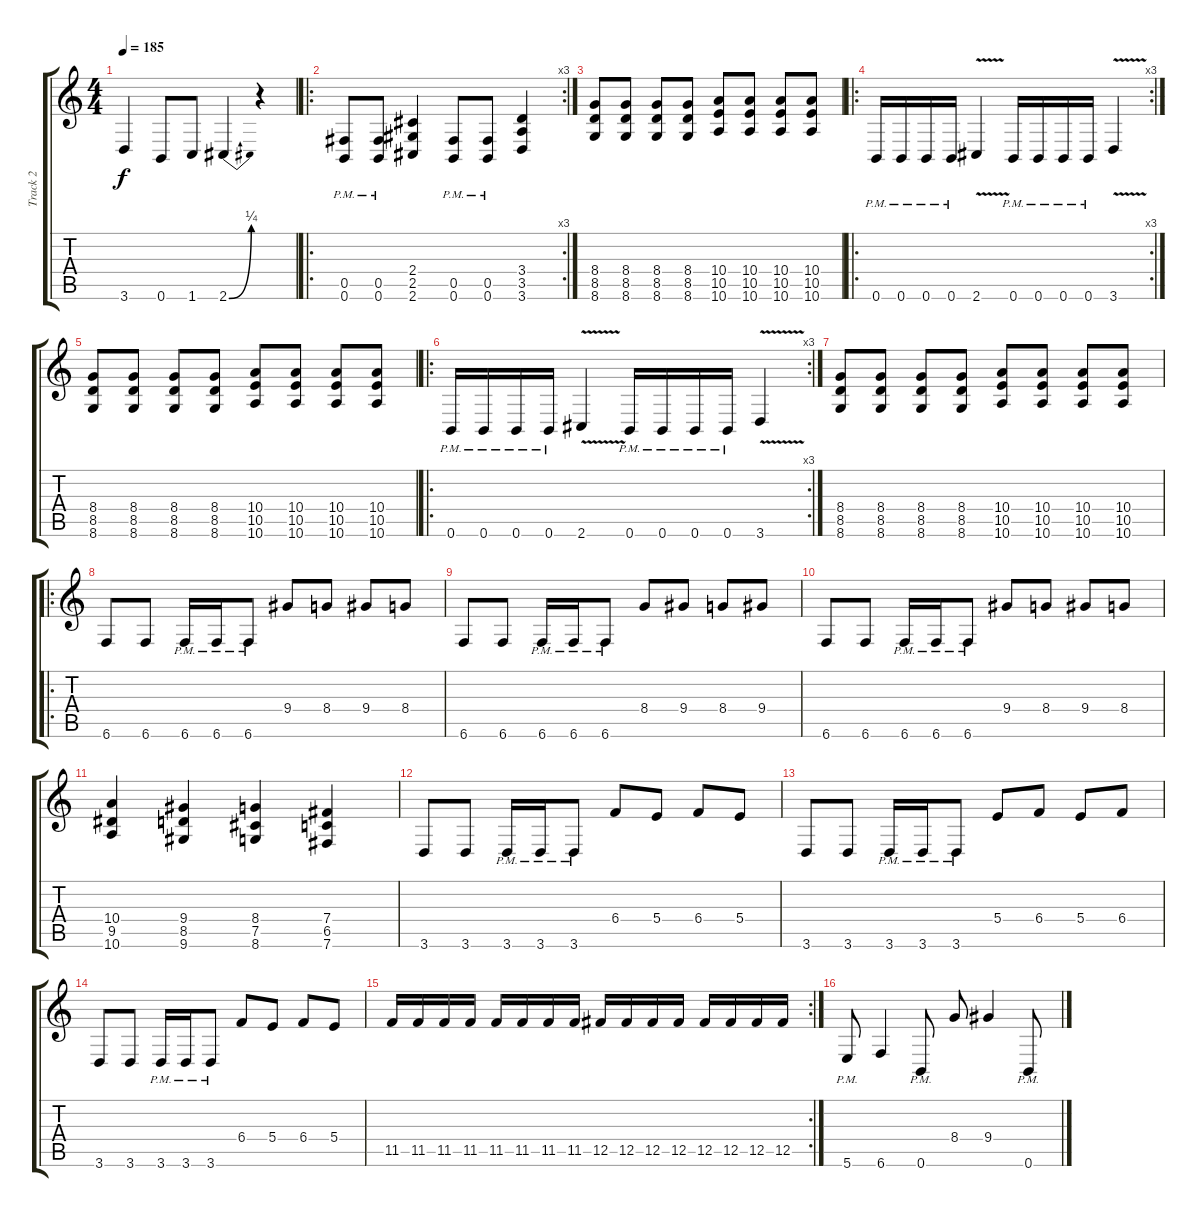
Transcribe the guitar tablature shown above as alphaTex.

\track ("Track 2" "Track 2") {instrument distortionguitar}
\staff {score tabs}
\tuning (Db4 Ab3 E3 B2 Gb2 B1) {hide}
\ts (4 4)
\tempo 185
\clef g2
\ks c
3.6.4{dy f} 0.6.8 1.6.8 2.6{be (bend 0 0 60 1)}.4 r.4 |
\ro
\rc 3
(0.5{pm} 0.6{pm}).8 (0.5{pm} 0.6{pm}).8 (2.4 2.5 2.6).4 (0.5{pm} 0.6{pm}).8 (0.5{pm} 0.6{pm}).8 (3.4 3.5 3.6).4 |
(8.4 8.5 8.6).8 (8.4 8.5 8.6).8 (8.4 8.5 8.6).8 (8.4 8.5 8.6).8 (10.4 10.5 10.6).8 (10.4 10.5 10.6).8 (10.4 10.5 10.6).8 (10.4 10.5 10.6).8 |
\ro
\rc 3
0.6{pm}.16 0.6{pm}.16 0.6{pm}.16 0.6{pm}.16 2.6{v}.4 0.6{pm}.16 0.6{pm}.16 0.6{pm}.16 0.6{pm}.16 3.6{v}.4 |
(8.4 8.5 8.6).8 (8.4 8.5 8.6).8 (8.4 8.5 8.6).8 (8.4 8.5 8.6).8 (10.4 10.5 10.6).8 (10.4 10.5 10.6).8 (10.4 10.5 10.6).8 (10.4 10.5 10.6).8 |
\ro
\rc 3
0.6{pm}.16 0.6{pm}.16 0.6{pm}.16 0.6{pm}.16 2.6{v}.4 0.6{pm}.16 0.6{pm}.16 0.6{pm}.16 0.6{pm}.16 3.6{v}.4 |
(8.4 8.5 8.6).8 (8.4 8.5 8.6).8 (8.4 8.5 8.6).8 (8.4 8.5 8.6).8 (10.4 10.5 10.6).8 (10.4 10.5 10.6).8 (10.4 10.5 10.6).8 (10.4 10.5 10.6).8 |
\ro
6.6.8 6.6.8 6.6{pm}.16 6.6{pm}.16 6.6{pm}.8 9.4.8 8.4.8 9.4.8 8.4.8 |
6.6.8 6.6.8 6.6{pm}.16 6.6{pm}.16 6.6{pm}.8 8.4.8 9.4.8 8.4.8 9.4.8 |
6.6.8 6.6.8 6.6{pm}.16 6.6{pm}.16 6.6{pm}.8 9.4.8 8.4.8 9.4.8 8.4.8 |
(10.4 9.5 10.6).4 (9.4 8.5 9.6).4 (8.4 7.5 8.6).4 (7.4 6.5 7.6).4 |
3.6.8 3.6.8 3.6{pm}.16 3.6{pm}.16 3.6{pm}.8 6.4.8 5.4.8 6.4.8 5.4.8 |
3.6.8 3.6.8 3.6{pm}.16 3.6{pm}.16 3.6{pm}.8 5.4.8 6.4.8 5.4.8 6.4.8 |
3.6.8 3.6.8 3.6{pm}.16 3.6{pm}.16 3.6{pm}.8 6.4.8 5.4.8 6.4.8 5.4.8 |
\rc 2
11.5.16 11.5.16 11.5.16 11.5.16 11.5.16 11.5.16 11.5.16 11.5.16 12.5.16 12.5.16 12.5.16 12.5.16 12.5.16 12.5.16 12.5.16 12.5.16 |
5.6{pm}.8 6.6.4 0.6{pm}.8 8.4.8 9.4.4 0.6{pm}.8
